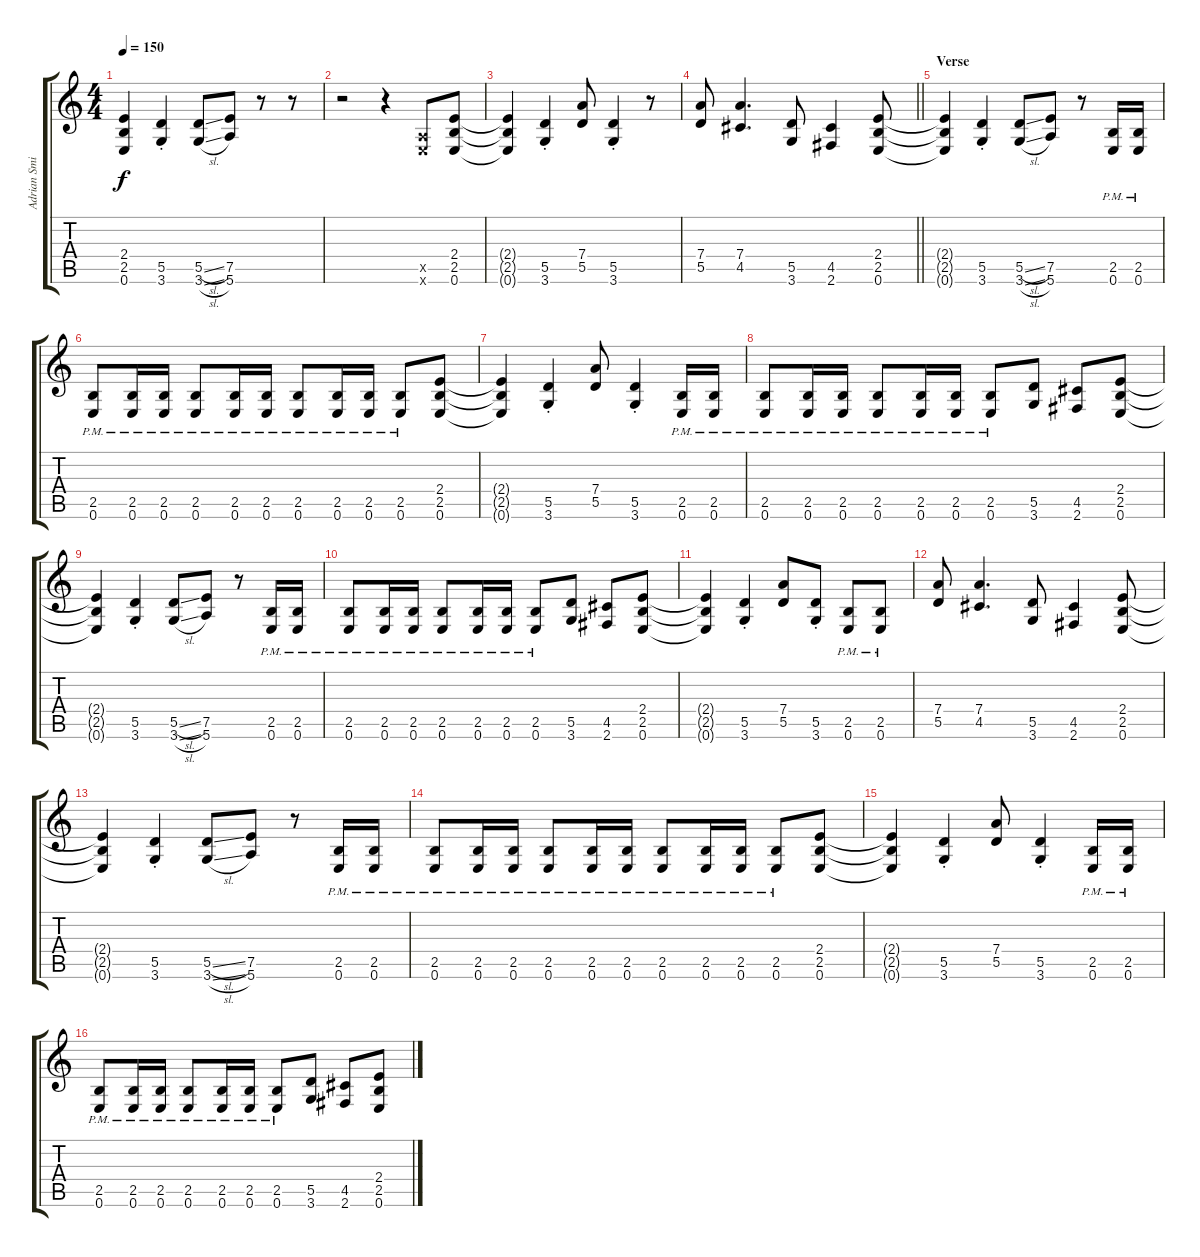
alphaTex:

\track ("Adrian Smith" "Adrian Smi") {instrument distortionguitar}
\staff {score tabs}
\tuning (E4 B3 G3 D3 A2 E2) {hide}
\ts (4 4)
\tempo 150
\clef g2
\ks c
(2.4{t} 2.5{t} 0.6{t}).4{dy f} (5.5{st} 3.6{st}).4 (5.5{sl} 3.6{sl}).8 (7.5 5.6).8 r.8 r.8 |
r.2 r.4 (0.5{x} 0.6{x}).8 (2.4 2.5 0.6).8 |
(2.4{t} 2.5{t} 0.6{t}).4 (5.5{st} 3.6{st}).4 (7.4 5.5).8 (5.5{st} 3.6{st}).4 r.8 |
\barLineRight lightlight
(7.4 5.5).8 (7.4 4.5).4{d} (5.5 3.6).8 (4.5 2.6).4 (2.4 2.5 0.6).8 |
\section ("" "Verse")
(2.4{t} 2.5{t} 0.6{t}).4{volume 10} (5.5{st} 3.6{st}).4 (5.5{sl} 3.6{sl}).8 (7.5 5.6).8 r.8 (2.5{pm} 0.6{pm}).16 (2.5{pm} 0.6{pm}).16 |
(2.5{pm} 0.6{pm}).8 (2.5{pm} 0.6{pm}).16 (2.5{pm} 0.6{pm}).16 (2.5{pm} 0.6{pm}).8 (2.5{pm} 0.6{pm}).16 (2.5{pm} 0.6{pm}).16 (2.5{pm} 0.6{pm}).8 (2.5{pm} 0.6{pm}).16 (2.5{pm} 0.6{pm}).16 (2.5{pm} 0.6{pm}).8 (2.4 2.5 0.6).8 |
(2.4{t} 2.5{t} 0.6{t}).4 (5.5{st} 3.6{st}).4 (7.4 5.5).8 (5.5{st} 3.6{st}).4 (2.5{pm} 0.6{pm}).16 (2.5{pm} 0.6{pm}).16 |
(2.5{pm} 0.6{pm}).8 (2.5{pm} 0.6{pm}).16 (2.5{pm} 0.6{pm}).16 (2.5{pm} 0.6{pm}).8 (2.5{pm} 0.6{pm}).16 (2.5{pm} 0.6{pm}).16 (2.5{pm} 0.6{pm}).8 (5.5 3.6).8 (4.5 2.6).8 (2.4 2.5 0.6).8 |
(2.4{t} 2.5{t} 0.6{t}).4 (5.5{st} 3.6{st}).4 (5.5{sl} 3.6{sl}).8 (7.5 5.6).8 r.8 (2.5{pm} 0.6{pm}).16 (2.5{pm} 0.6{pm}).16 |
(2.5{pm} 0.6{pm}).8 (2.5{pm} 0.6{pm}).16 (2.5{pm} 0.6{pm}).16 (2.5{pm} 0.6{pm}).8 (2.5{pm} 0.6{pm}).16 (2.5{pm} 0.6{pm}).16 (2.5{pm} 0.6{pm}).8 (5.5 3.6).8 (4.5 2.6).8 (2.4 2.5 0.6).8 |
(2.4{t} 2.5{t} 0.6{t}).4 (5.5{st} 3.6{st}).4 (7.4 5.5).8 (5.5{st} 3.6{st}).8 (2.5{pm} 0.6{pm}).8 (2.5{pm} 0.6{pm}).8 |
(7.4 5.5).8 (7.4 4.5).4{d} (5.5 3.6).8 (4.5 2.6).4 (2.4 2.5 0.6).8 |
(2.4{t} 2.5{t} 0.6{t}).4 (5.5{st} 3.6{st}).4 (5.5{sl} 3.6{sl}).8 (7.5 5.6).8 r.8 (2.5{pm} 0.6{pm}).16 (2.5{pm} 0.6{pm}).16 |
(2.5{pm} 0.6{pm}).8 (2.5{pm} 0.6{pm}).16 (2.5{pm} 0.6{pm}).16 (2.5{pm} 0.6{pm}).8 (2.5{pm} 0.6{pm}).16 (2.5{pm} 0.6{pm}).16 (2.5{pm} 0.6{pm}).8 (2.5{pm} 0.6{pm}).16 (2.5{pm} 0.6{pm}).16 (2.5{pm} 0.6{pm}).8 (2.4 2.5 0.6).8 |
(2.4{t} 2.5{t} 0.6{t}).4 (5.5{st} 3.6{st}).4 (7.4 5.5).8 (5.5{st} 3.6{st}).4 (2.5{pm} 0.6{pm}).16 (2.5{pm} 0.6{pm}).16 |
(2.5{pm} 0.6{pm}).8 (2.5{pm} 0.6{pm}).16 (2.5{pm} 0.6{pm}).16 (2.5{pm} 0.6{pm}).8 (2.5{pm} 0.6{pm}).16 (2.5{pm} 0.6{pm}).16 (2.5{pm} 0.6{pm}).8 (5.5 3.6).8 (4.5 2.6).8 (2.4 2.5 0.6).8
